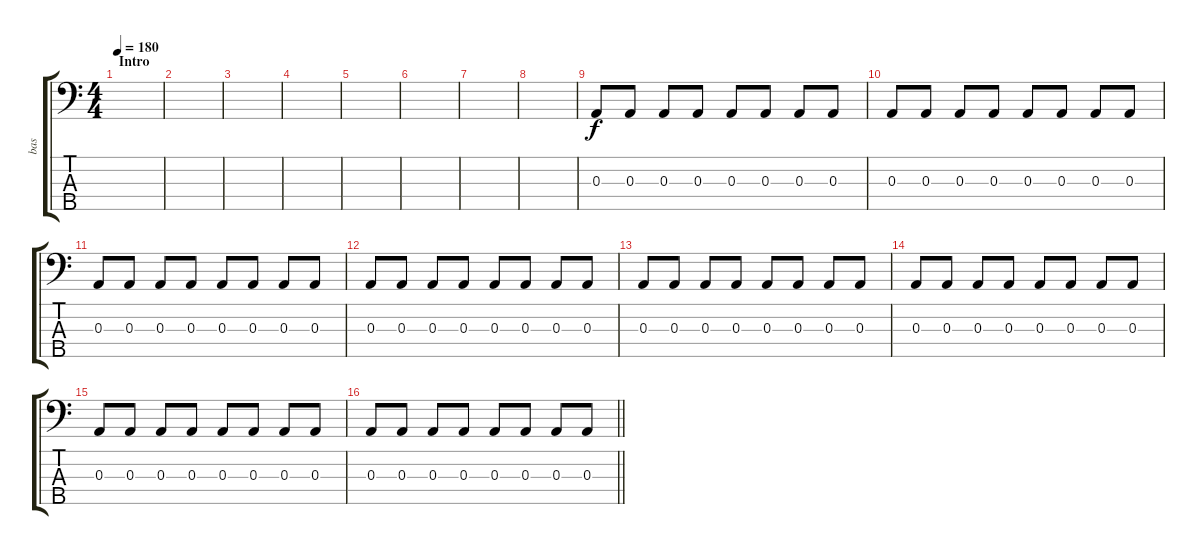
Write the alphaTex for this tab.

\track ("bas" "bas") {instrument electricbassfinger}
\staff {score tabs}
\tuning (G2 D2 A1 E1 A0) {hide}
\ts (4 4)
\section ("" "Intro")
\tempo 180
\clef f4
\ks c
|
|
|
|
|
|
|
|
0.3.8{volume 16 balance 16 instrument lead1square} 0.3.8 0.3.8 0.3.8 0.3.8 0.3.8 0.3.8 0.3.8 |
0.3.8 0.3.8 0.3.8 0.3.8 0.3.8 0.3.8 0.3.8 0.3.8 |
0.3.8 0.3.8 0.3.8 0.3.8 0.3.8 0.3.8 0.3.8 0.3.8 |
0.3.8 0.3.8 0.3.8 0.3.8 0.3.8 0.3.8 0.3.8 0.3.8 |
0.3.8{balance 0} 0.3.8 0.3.8 0.3.8 0.3.8 0.3.8 0.3.8 0.3.8 |
0.3.8 0.3.8 0.3.8 0.3.8 0.3.8 0.3.8 0.3.8 0.3.8 |
0.3.8 0.3.8 0.3.8 0.3.8 0.3.8 0.3.8 0.3.8 0.3.8 |
\barLineRight lightlight
0.3.8 0.3.8 0.3.8 0.3.8 0.3.8 0.3.8 0.3.8 0.3.8
